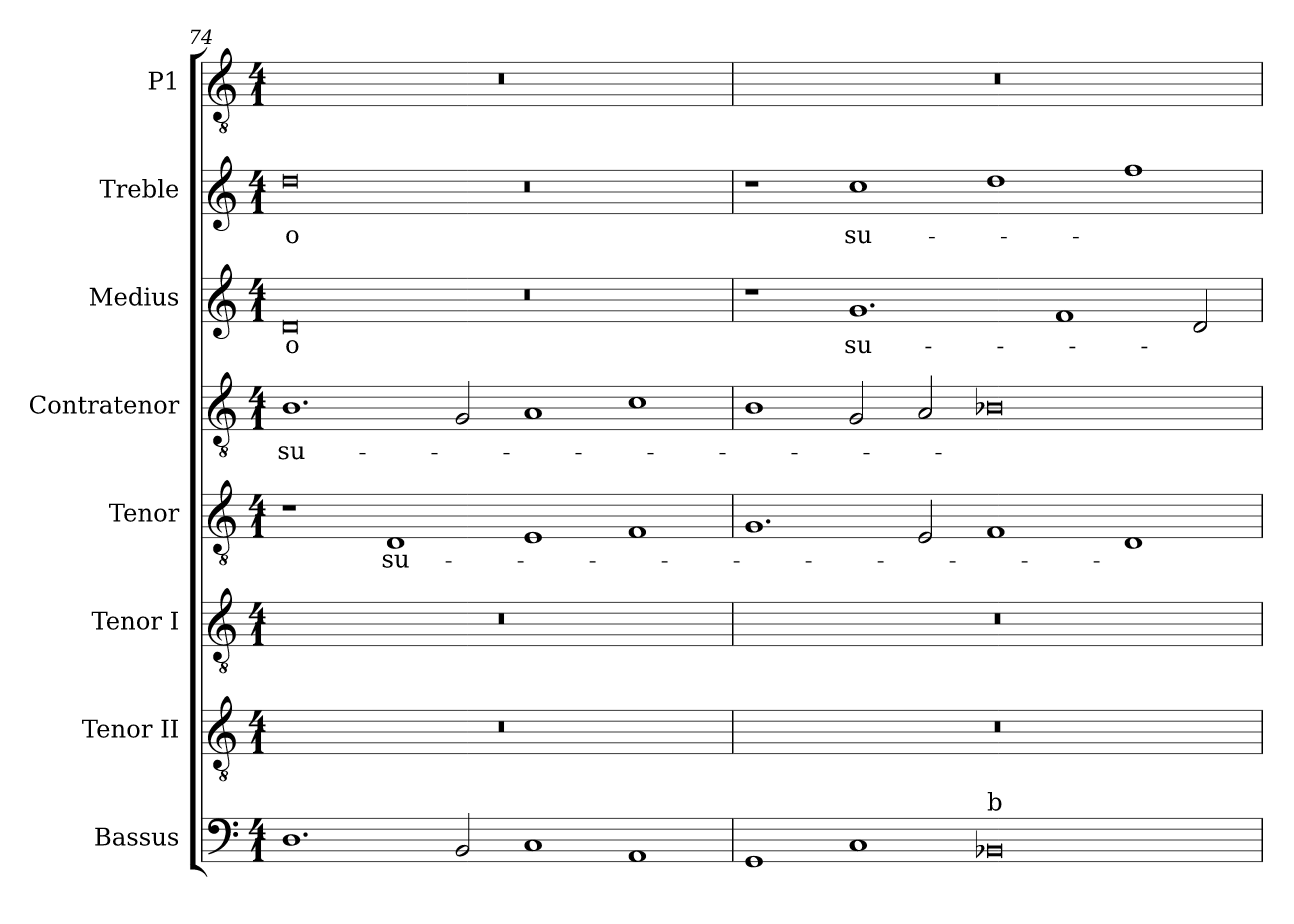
**kern	**kern	**kern	**kern	**text	**kern	**text	**kern	**text	**kern	**text	**kern
*part8	*part7	*part6	*part5	*part5	*part4	*part4	*part3	*part3	*part2	*part2	*part1
*staff8	*staff7	*staff6	*staff5	*staff5	*staff4	*staff4	*staff3	*staff3	*staff2	*staff2	*staff1
*I"Bassus	*I"Tenor II	*I"Tenor I	*I"Tenor	*	*I"Contratenor	*	*I"Medius	*	*I"Treble	*	*I"P1
*I'B.	*I'T II.	*I'T I.	*I'T.	*	*I'Ct.	*	*I'M.	*	*I'Tr.	*	*
*clefF4	*clefGv2	*clefGv2	*clefGv2	*	*clefGv2	*	*clefG2	*	*clefG2	*	*clefGv2
*	*ITrd7c12	*ITrd7c12	*ITrd7c12	*	*ITrd7c12	*	*	*	*	*	*ITrd7c12
*k[]	*k[]	*k[]	*k[]	*	*k[]	*	*k[]	*	*k[]	*	*k[]
*C:	*C:	*C:	*C:	*	*C:	*	*C:	*	*C:	*	*C:
*M4/1	*M4/1	*M4/1	*M4/1	*	*M4/1	*	*M4/1	*	*M4/1	*	*M4/1
=74	=74	=74	=74	=74	=74	=74	=74	=74	=74	=74	=74
!	!LO:N:vis=1	!LO:N:vis=1	!	!	!	!	!	!	!	!	!
!	!	!	!	!	!	!LO:LY:b:color=#000000	!	!	!	!	!
!	!	!	!	!	!	!	!	!LO:LY:b:color=#000000	!	!	!
!	!	!	!	!	!	!	!	!	!	!LO:LY:b:color=#000000	!LO:N:vis=1
1.Di	00r	00r	1r	.	1.BBi	su-	0di	-o	0ddi	-o	00r
!	!	!	!	!LO:LY:b:color=#000000	!	!	!	!	!	!	!
.	.	.	1DDi	su-	.	.	.	.	.	.	.
2BBi/	.	.	.	.	2GGi/	.	.	.	.	.	.
1Ci	.	.	1EEi	.	1AAi	.	0r	.	0r	.	.
1AAi	.	.	1FFi	.	1Ci	.	.	.	.	.	.
=75`	=75`	=75`	=75`	=75`	=75`	=75`	=75`	=75`	=75`	=75`	=75`
!	!LO:N:vis=1	!LO:N:vis=1	!	!	!	!	!	!	!	!	!LO:N:vis=1
1GGi	00r	00r	1.GGi	.	1BBi	.	1r	.	1r	.	00r
!	!	!	!	!	!	!	!	!LO:LY:b:color=#000000	!	!	!
!	!	!	!	!	!	!	!	!	!	!LO:LY:b:color=#000000	!
1Ci	.	.	.	.	2GGi/	.	1.gi	su-	1cci	su-	.
.	.	.	2EEi/	.	2AAi/	.	.	.	.	.	.
!LO:TX:a:t=b	!	!	!	!	!	!	!	!	!	!	!
0BB-i	.	.	1FFi	.	0BB-Xi	.	.	.	1ddi	.	.
.	.	.	.	.	.	.	1fi	.	.	.	.
.	.	.	1DDi	.	.	.	.	.	1ffi	.	.
.	.	.	.	.	.	.	2di/	.	.	.	.
=`	=`	=`	=`	=`	=`	=`	=`	=`	=`	=`	=`
*-	*-	*-	*-	*-	*-	*-	*-	*-	*-	*-	*-
